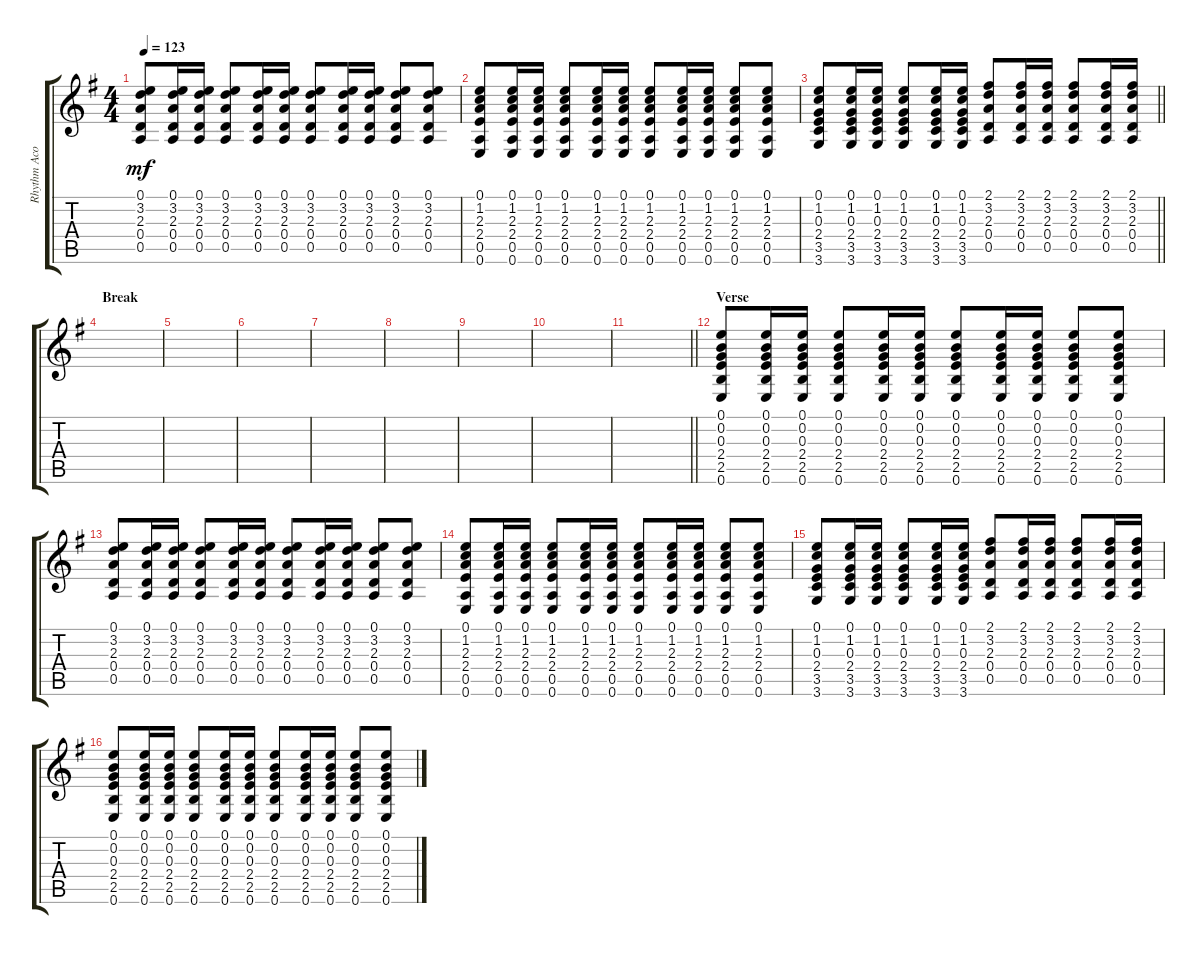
\track ("Rhythm Acoustic" "Rhythm Aco") {instrument acousticguitarsteel}
\staff {score tabs}
\tuning (E4 B3 G3 D3 A2 E2) {hide}
\ts (4 4)
\tempo 123
\clef g2
\ks g
(0.1 3.2 2.3 0.4 0.5).8{dy mf} (0.1 3.2 2.3 0.4 0.5).16 (0.1 3.2 2.3 0.4 0.5).16 (0.1 3.2 2.3 0.4 0.5).8 (0.1 3.2 2.3 0.4 0.5).16 (0.1 3.2 2.3 0.4 0.5).16 (0.1 3.2 2.3 0.4 0.5).8 (0.1 3.2 2.3 0.4 0.5).16 (0.1 3.2 2.3 0.4 0.5).16 (0.1 3.2 2.3 0.4 0.5).8 (0.1 3.2 2.3 0.4 0.5).8 |
(0.1 1.2 2.3 2.4 0.5 0.6).8 (0.1 1.2 2.3 2.4 0.5 0.6).16 (0.1 1.2 2.3 2.4 0.5 0.6).16 (0.1 1.2 2.3 2.4 0.5 0.6).8 (0.1 1.2 2.3 2.4 0.5 0.6).16 (0.1 1.2 2.3 2.4 0.5 0.6).16 (0.1 1.2 2.3 2.4 0.5 0.6).8 (0.1 1.2 2.3 2.4 0.5 0.6).16 (0.1 1.2 2.3 2.4 0.5 0.6).16 (0.1 1.2 2.3 2.4 0.5 0.6).8 (0.1 1.2 2.3 2.4 0.5 0.6).8 |
\barLineRight lightlight
(0.1 1.2 0.3 2.4 3.5 3.6).8 (0.1 1.2 0.3 2.4 3.5 3.6).16 (0.1 1.2 0.3 2.4 3.5 3.6).16 (0.1 1.2 0.3 2.4 3.5 3.6).8 (0.1 1.2 0.3 2.4 3.5 3.6).16 (0.1 1.2 0.3 2.4 3.5 3.6).16 (2.1 3.2 2.3 0.4 0.5).8 (2.1 3.2 2.3 0.4 0.5).16 (2.1 3.2 2.3 0.4 0.5).16 (2.1 3.2 2.3 0.4 0.5).8 (2.1 3.2 2.3 0.4 0.5).16 (2.1 3.2 2.3 0.4 0.5).16 |
\section ("" "Break")
|
|
|
|
|
|
|
\barLineRight lightlight
|
\section ("" "Verse")
(0.1 0.2 0.3 2.4 2.5 0.6).8 (0.1 0.2 0.3 2.4 2.5 0.6).16 (0.1 0.2 0.3 2.4 2.5 0.6).16 (0.1 0.2 0.3 2.4 2.5 0.6).8 (0.1 0.2 0.3 2.4 2.5 0.6).16 (0.1 0.2 0.3 2.4 2.5 0.6).16 (0.1 0.2 0.3 2.4 2.5 0.6).8 (0.1 0.2 0.3 2.4 2.5 0.6).16 (0.1 0.2 0.3 2.4 2.5 0.6).16 (0.1 0.2 0.3 2.4 2.5 0.6).8 (0.1 0.2 0.3 2.4 2.5 0.6).8 |
(0.1 3.2 2.3 0.4 0.5).8 (0.1 3.2 2.3 0.4 0.5).16 (0.1 3.2 2.3 0.4 0.5).16 (0.1 3.2 2.3 0.4 0.5).8 (0.1 3.2 2.3 0.4 0.5).16 (0.1 3.2 2.3 0.4 0.5).16 (0.1 3.2 2.3 0.4 0.5).8 (0.1 3.2 2.3 0.4 0.5).16 (0.1 3.2 2.3 0.4 0.5).16 (0.1 3.2 2.3 0.4 0.5).8 (0.1 3.2 2.3 0.4 0.5).8 |
(0.1 1.2 2.3 2.4 0.5 0.6).8 (0.1 1.2 2.3 2.4 0.5 0.6).16 (0.1 1.2 2.3 2.4 0.5 0.6).16 (0.1 1.2 2.3 2.4 0.5 0.6).8 (0.1 1.2 2.3 2.4 0.5 0.6).16 (0.1 1.2 2.3 2.4 0.5 0.6).16 (0.1 1.2 2.3 2.4 0.5 0.6).8 (0.1 1.2 2.3 2.4 0.5 0.6).16 (0.1 1.2 2.3 2.4 0.5 0.6).16 (0.1 1.2 2.3 2.4 0.5 0.6).8 (0.1 1.2 2.3 2.4 0.5 0.6).8 |
(0.1 1.2 0.3 2.4 3.5 3.6).8 (0.1 1.2 0.3 2.4 3.5 3.6).16 (0.1 1.2 0.3 2.4 3.5 3.6).16 (0.1 1.2 0.3 2.4 3.5 3.6).8 (0.1 1.2 0.3 2.4 3.5 3.6).16 (0.1 1.2 0.3 2.4 3.5 3.6).16 (2.1 3.2 2.3 0.4 0.5).8 (2.1 3.2 2.3 0.4 0.5).16 (2.1 3.2 2.3 0.4 0.5).16 (2.1 3.2 2.3 0.4 0.5).8 (2.1 3.2 2.3 0.4 0.5).16 (2.1 3.2 2.3 0.4 0.5).16 |
(0.1 0.2 0.3 2.4 2.5 0.6).8 (0.1 0.2 0.3 2.4 2.5 0.6).16 (0.1 0.2 0.3 2.4 2.5 0.6).16 (0.1 0.2 0.3 2.4 2.5 0.6).8 (0.1 0.2 0.3 2.4 2.5 0.6).16 (0.1 0.2 0.3 2.4 2.5 0.6).16 (0.1 0.2 0.3 2.4 2.5 0.6).8 (0.1 0.2 0.3 2.4 2.5 0.6).16 (0.1 0.2 0.3 2.4 2.5 0.6).16 (0.1 0.2 0.3 2.4 2.5 0.6).8 (0.1 0.2 0.3 2.4 2.5 0.6).8
